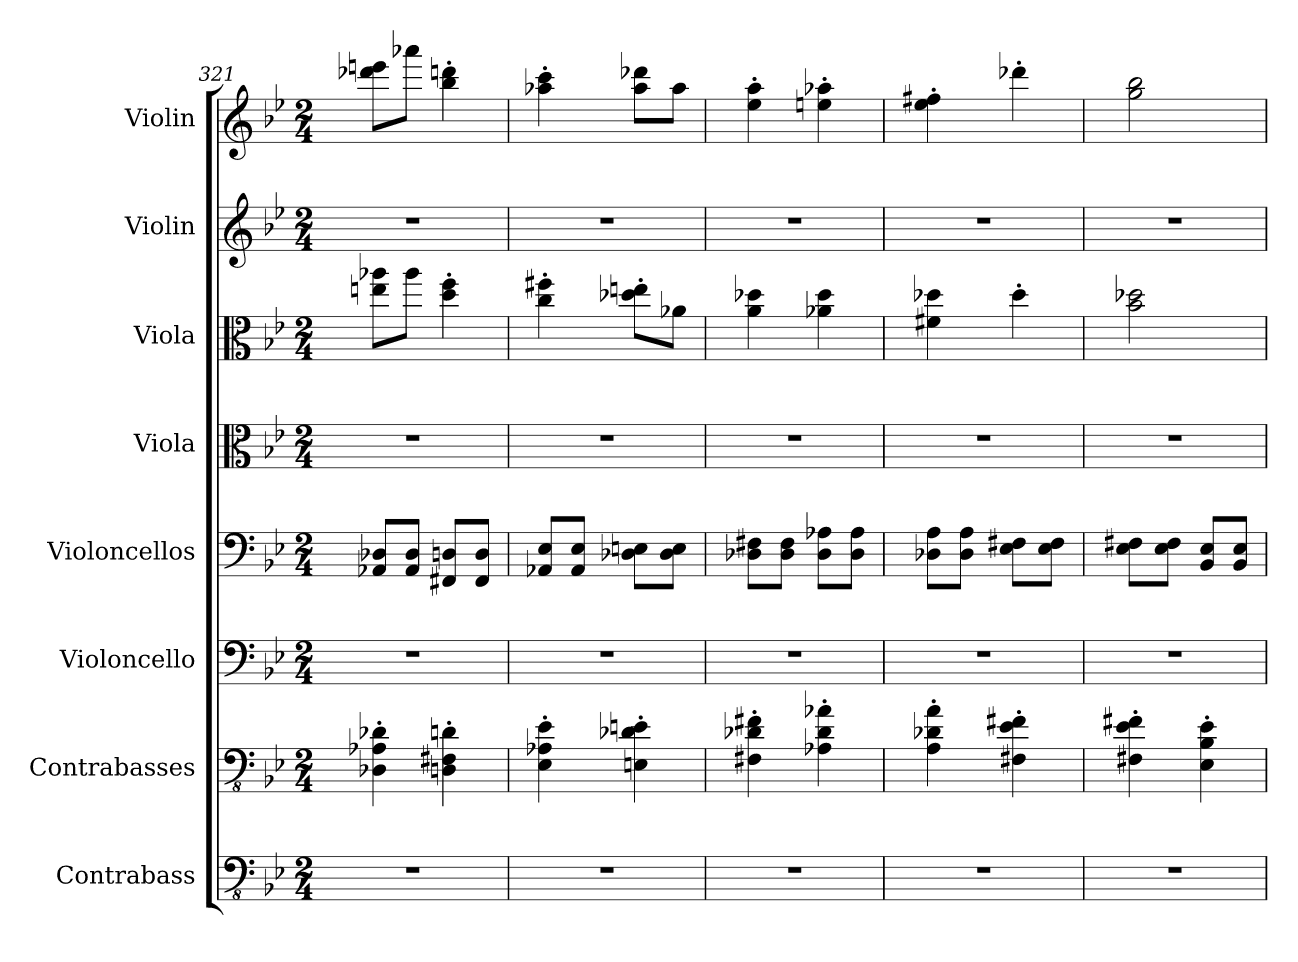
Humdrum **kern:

**kern	**kern	**kern	**kern	**kern	**kern	**kern	**kern
*part8	*part7	*part6	*part5	*part4	*part3	*part2	*part1
*staff8	*staff7	*staff6	*staff5	*staff4	*staff3	*staff2	*staff1
*I"Contrabass	*I"Contrabasses	*I"Violoncello	*I"Violoncellos	*I"Viola	*I"Viola	*I"Violin	*I"Violin
*I'Cb.	*I'Cbs.	*I'Vc.	*I'Vcs.	*I'Vla.	*I'Vla.	*I'Vln.	*I'Vln.
*clefFv4	*clefFv4	*clefF4	*clefF4	*clefC3	*clefC3	*clefG2	*clefG2
*ITrd7c12	*	*	*	*	*	*	*
*k[b-e-]	*k[b-e-]	*k[b-e-]	*k[b-e-]	*k[b-e-]	*k[b-e-]	*k[b-e-]	*k[b-e-]
*M2/4	*M2/4	*M2/4	*M2/4	*M2/4	*M2/4	*M2/4	*M2/4
=321	=321	=321	=321	=321	=321	=321	=321
2r	4DD-X\' 4AA-X\' 4D-X\'	2r	8AA-X/ 8D-X/L	2r	8een\ 8aa-X\L	2r	8ddd-X\ 8eeen\L
.	.	.	8AA-/ 8D-/J	.	8aa-\J	.	8aaa-X\J
.	4DDn\' 4FF#X\' 4Dn\'	.	8FF#X/ 8Dn/L	.	4dd\' 4ff\'	.	4bb-\' 4dddn\'
.	.	.	8FF#/ 8D/J	.	.	.	.
!!LO:PB:g=z
=322	=322	=322	=322	=322	=322	=322	=322
2r	4EE-\' 4AA-X\' 4E-\'	2r	8AA-X/ 8E-/L	2r	4cc\' 4ff#X\'	2r	4aa-X\' 4ccc\'
.	.	.	8AA-/ 8E-/J	.	.	.	.
.	4EEn\' 4D-X\' 4En\'	.	8D-X\ 8En\L	.	8dd-X\' 8een\'L	.	8aa-\ 8ddd-X\L
.	.	.	8D-\ 8E\J	.	8a-X\J	.	8aa-\J
!!LO:PB:g=z
=323	=323	=323	=323	=323	=323	=323	=323
2r	4FF#X\' 4D-X\' 4F#X\'	2r	8D-X\ 8F#X\L	2r	4a\ 4dd-X\	2r	4ee-\' 4aa\'
.	.	.	8D-\ 8F#\J	.	.	.	.
.	4AA-X\' 4D-\' 4A-X\'	.	8D-\ 8A-X\L	.	4a-X\ 4dd-\	.	4een\' 4aa-X\'
.	.	.	8D-\ 8A-\J	.	.	.	.
=324	=324	=324	=324	=324	=324	=324	=324
2r	4AA\' 4D-X\' 4A\'	2r	8D-X\ 8A\L	2r	4f#X\ 4dd-X\	2r	4ee-\' 4ff#X\'
.	.	.	8D-\ 8A\J	.	.	.	.
.	4FF#X\' 4E-\' 4F#X\'	.	8E-\ 8F#X\L	.	4dd-'\	.	4ddd-X'\
.	.	.	8E-\ 8F#\J	.	.	.	.
=325	=325	=325	=325	=325	=325	=325	=325
2r	4FF#X\' 4E-\' 4F#X\'	2r	8E-\ 8F#X\L	2r	2b-\ 2dd-X\	2r	2gg\ 2bb-\
.	.	.	8E-\ 8F#\J	.	.	.	.
.	4EE-\' 4BB-\' 4E-\'	.	8BB-/ 8E-/L	.	.	.	.
.	.	.	8BB-/ 8E-/J	.	.	.	.
=	=	=	=	=	=	=	=
*-	*-	*-	*-	*-	*-	*-	*-
